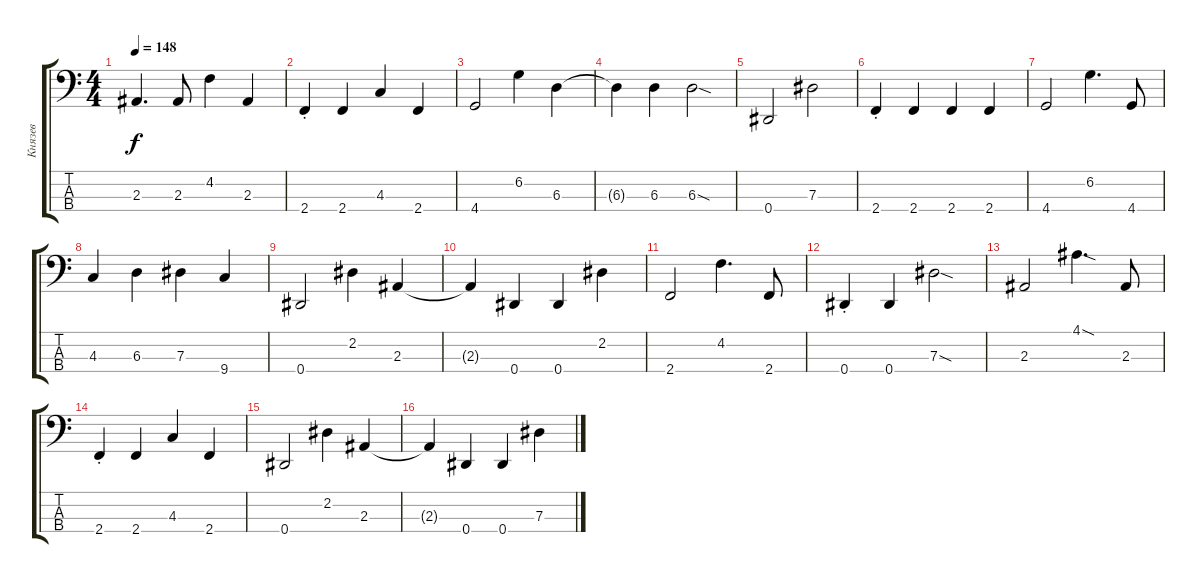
\track ("Князев" "Князев") {instrument electricbassfinger}
\staff {score tabs}
\tuning (Gb2 Db2 Ab1 Eb1) {hide}
\ts (4 4)
\tempo 148
\clef f4
\ks c
2.3.4{d dy f} 2.3.8 4.2.4 2.3.4 |
2.4{st}.4 2.4.4 4.3.4 2.4.4 |
4.4.2 6.2.4 6.3.4 |
6.3{t}.4 6.3.4 6.3{sod}.2 |
0.4.2 7.3.2 |
2.4{st}.4 2.4.4 2.4.4 2.4.4 |
4.4.2 6.2.4{d} 4.4.8 |
4.3.4 6.3.4 7.3.4 9.4.4 |
0.4.2 2.2.4 2.3.4 |
2.3{t}.4 0.4.4 0.4.4 2.2.4 |
2.4.2 4.2.4{d} 2.4.8 |
0.4{st}.4 0.4.4 7.3{sod}.2 |
2.3.2 4.1{sod}.4{d} 2.3.8 |
2.4{st}.4 2.4.4 4.3.4 2.4.4 |
0.4.2 2.2.4 2.3.4 |
2.3{t}.4 0.4.4 0.4.4 7.3.4
